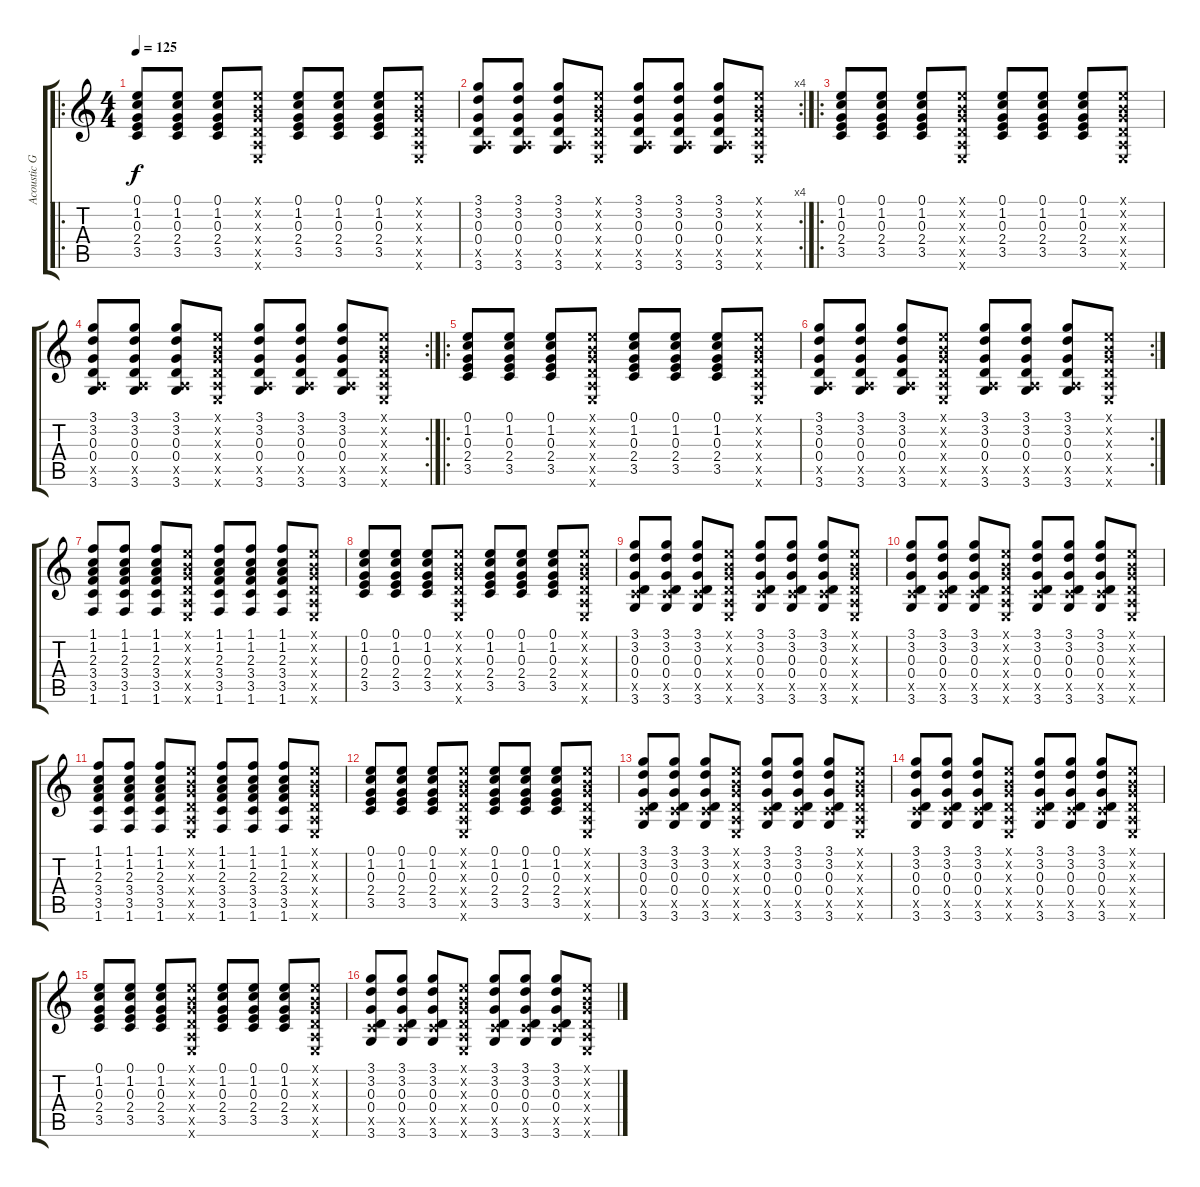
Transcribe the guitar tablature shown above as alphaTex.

\track ("Acoustic Guitar" "Acoustic G") {instrument acousticguitarsteel}
\staff {score tabs}
\tuning (E4 B3 G3 D3 A2 E2) {hide}
\ro
\ts (4 4)
\tempo 125
\clef g2
\ks c
(0.1 1.2 0.3 2.4 3.5).8{dy f} (0.1 1.2 0.3 2.4 3.5).8 (0.1 1.2 0.3 2.4 3.5).8 (0.1{x} 0.2{x} 0.3{x} 0.4{x} 0.5{x} 0.6{x}).8 (0.1 1.2 0.3 2.4 3.5).8 (0.1 1.2 0.3 2.4 3.5).8 (0.1 1.2 0.3 2.4 3.5).8 (0.1{x} 0.2{x} 0.3{x} 0.4{x} 0.5{x} 0.6{x}).8 |
\rc 4
(3.1 3.2 0.3 0.4 0.5{x} 3.6).8 (3.1 3.2 0.3 0.4 0.5{x} 3.6).8 (3.1 3.2 0.3 0.4 0.5{x} 3.6).8 (0.1{x} 0.2{x} 0.3{x} 0.4{x} 0.5{x} 0.6{x}).8 (3.1 3.2 0.3 0.4 0.5{x} 3.6).8 (3.1 3.2 0.3 0.4 0.5{x} 3.6).8 (3.1 3.2 0.3 0.4 0.5{x} 3.6).8 (0.1{x} 0.2{x} 0.3{x} 0.4{x} 0.5{x} 0.6{x}).8 |
\ro
(0.1 1.2 0.3 2.4 3.5).8 (0.1 1.2 0.3 2.4 3.5).8 (0.1 1.2 0.3 2.4 3.5).8 (0.1{x} 0.2{x} 0.3{x} 0.4{x} 0.5{x} 0.6{x}).8 (0.1 1.2 0.3 2.4 3.5).8 (0.1 1.2 0.3 2.4 3.5).8 (0.1 1.2 0.3 2.4 3.5).8 (0.1{x} 0.2{x} 0.3{x} 0.4{x} 0.5{x} 0.6{x}).8 |
\rc 2
(3.1 3.2 0.3 0.4 0.5{x} 3.6).8 (3.1 3.2 0.3 0.4 0.5{x} 3.6).8 (3.1 3.2 0.3 0.4 0.5{x} 3.6).8 (0.1{x} 0.2{x} 0.3{x} 0.4{x} 0.5{x} 0.6{x}).8 (3.1 3.2 0.3 0.4 0.5{x} 3.6).8 (3.1 3.2 0.3 0.4 0.5{x} 3.6).8 (3.1 3.2 0.3 0.4 0.5{x} 3.6).8 (0.1{x} 0.2{x} 0.3{x} 0.4{x} 0.5{x} 0.6{x}).8 |
\ro
(0.1 1.2 0.3 2.4 3.5).8 (0.1 1.2 0.3 2.4 3.5).8 (0.1 1.2 0.3 2.4 3.5).8 (0.1{x} 0.2{x} 0.3{x} 0.4{x} 0.5{x} 0.6{x}).8 (0.1 1.2 0.3 2.4 3.5).8 (0.1 1.2 0.3 2.4 3.5).8 (0.1 1.2 0.3 2.4 3.5).8 (0.1{x} 0.2{x} 0.3{x} 0.4{x} 0.5{x} 0.6{x}).8 |
\rc 2
(3.1 3.2 0.3 0.4 0.5{x} 3.6).8 (3.1 3.2 0.3 0.4 0.5{x} 3.6).8 (3.1 3.2 0.3 0.4 0.5{x} 3.6).8 (0.1{x} 0.2{x} 0.3{x} 0.4{x} 0.5{x} 0.6{x}).8 (3.1 3.2 0.3 0.4 0.5{x} 3.6).8 (3.1 3.2 0.3 0.4 0.5{x} 3.6).8 (3.1 3.2 0.3 0.4 0.5{x} 3.6).8 (0.1{x} 0.2{x} 0.3{x} 0.4{x} 0.5{x} 0.6{x}).8 |
(1.1 1.2 2.3 3.4 3.5 1.6).8 (1.1 1.2 2.3 3.4 3.5 1.6).8 (1.1 1.2 2.3 3.4 3.5 1.6).8 (0.1{x} 0.2{x} 0.3{x} 0.4{x} 0.5{x} 0.6{x}).8 (1.1 1.2 2.3 3.4 3.5 1.6).8 (1.1 1.2 2.3 3.4 3.5 1.6).8 (1.1 1.2 2.3 3.4 3.5 1.6).8 (0.1{x} 0.2{x} 0.3{x} 0.4{x} 0.5{x} 0.6{x}).8 |
(0.1 1.2 0.3 2.4 3.5).8 (0.1 1.2 0.3 2.4 3.5).8 (0.1 1.2 0.3 2.4 3.5).8 (0.1{x} 0.2{x} 0.3{x} 0.4{x} 0.5{x} 0.6{x}).8 (0.1 1.2 0.3 2.4 3.5).8 (0.1 1.2 0.3 2.4 3.5).8 (0.1 1.2 0.3 2.4 3.5).8 (0.1{x} 0.2{x} 0.3{x} 0.4{x} 0.5{x} 0.6{x}).8 |
(3.1 3.2 0.3 0.4 3.5{x} 3.6).8 (3.1 3.2 0.3 0.4 3.5{x} 3.6).8 (3.1 3.2 0.3 0.4 3.5{x} 3.6).8 (0.1{x} 0.2{x} 0.3{x} 0.4{x} 0.5{x} 0.6{x}).8 (3.1 3.2 0.3 0.4 3.5{x} 3.6).8 (3.1 3.2 0.3 0.4 3.5{x} 3.6).8 (3.1 3.2 0.3 0.4 3.5{x} 3.6).8 (0.1{x} 0.2{x} 0.3{x} 0.4{x} 0.5{x} 0.6{x}).8 |
(3.1 3.2 0.3 0.4 3.5{x} 3.6).8 (3.1 3.2 0.3 0.4 3.5{x} 3.6).8 (3.1 3.2 0.3 0.4 3.5{x} 3.6).8 (0.1{x} 0.2{x} 0.3{x} 0.4{x} 0.5{x} 0.6{x}).8 (3.1 3.2 0.3 0.4 3.5{x} 3.6).8 (3.1 3.2 0.3 0.4 3.5{x} 3.6).8 (3.1 3.2 0.3 0.4 3.5{x} 3.6).8 (0.1{x} 0.2{x} 0.3{x} 0.4{x} 0.5{x} 0.6{x}).8 |
(1.1 1.2 2.3 3.4 3.5 1.6).8 (1.1 1.2 2.3 3.4 3.5 1.6).8 (1.1 1.2 2.3 3.4 3.5 1.6).8 (0.1{x} 0.2{x} 0.3{x} 0.4{x} 0.5{x} 0.6{x}).8 (1.1 1.2 2.3 3.4 3.5 1.6).8 (1.1 1.2 2.3 3.4 3.5 1.6).8 (1.1 1.2 2.3 3.4 3.5 1.6).8 (0.1{x} 0.2{x} 0.3{x} 0.4{x} 0.5{x} 0.6{x}).8 |
(0.1 1.2 0.3 2.4 3.5).8 (0.1 1.2 0.3 2.4 3.5).8 (0.1 1.2 0.3 2.4 3.5).8 (0.1{x} 0.2{x} 0.3{x} 0.4{x} 0.5{x} 0.6{x}).8 (0.1 1.2 0.3 2.4 3.5).8 (0.1 1.2 0.3 2.4 3.5).8 (0.1 1.2 0.3 2.4 3.5).8 (0.1{x} 0.2{x} 0.3{x} 0.4{x} 0.5{x} 0.6{x}).8 |
(3.1 3.2 0.3 0.4 3.5{x} 3.6).8 (3.1 3.2 0.3 0.4 3.5{x} 3.6).8 (3.1 3.2 0.3 0.4 3.5{x} 3.6).8 (0.1{x} 0.2{x} 0.3{x} 0.4{x} 0.5{x} 0.6{x}).8 (3.1 3.2 0.3 0.4 3.5{x} 3.6).8 (3.1 3.2 0.3 0.4 3.5{x} 3.6).8 (3.1 3.2 0.3 0.4 3.5{x} 3.6).8 (0.1{x} 0.2{x} 0.3{x} 0.4{x} 0.5{x} 0.6{x}).8 |
(3.1 3.2 0.3 0.4 3.5{x} 3.6).8 (3.1 3.2 0.3 0.4 3.5{x} 3.6).8 (3.1 3.2 0.3 0.4 3.5{x} 3.6).8 (0.1{x} 0.2{x} 0.3{x} 0.4{x} 0.5{x} 0.6{x}).8 (3.1 3.2 0.3 0.4 3.5{x} 3.6).8 (3.1 3.2 0.3 0.4 3.5{x} 3.6).8 (3.1 3.2 0.3 0.4 3.5{x} 3.6).8 (0.1{x} 0.2{x} 0.3{x} 0.4{x} 0.5{x} 0.6{x}).8 |
(0.1 1.2 0.3 2.4 3.5).8 (0.1 1.2 0.3 2.4 3.5).8 (0.1 1.2 0.3 2.4 3.5).8 (0.1{x} 0.2{x} 0.3{x} 0.4{x} 0.5{x} 0.6{x}).8 (0.1 1.2 0.3 2.4 3.5).8 (0.1 1.2 0.3 2.4 3.5).8 (0.1 1.2 0.3 2.4 3.5).8 (0.1{x} 0.2{x} 0.3{x} 0.4{x} 0.5{x} 0.6{x}).8 |
(3.1 3.2 0.3 0.4 3.5{x} 3.6).8 (3.1 3.2 0.3 0.4 3.5{x} 3.6).8 (3.1 3.2 0.3 0.4 3.5{x} 3.6).8 (0.1{x} 0.2{x} 0.3{x} 0.4{x} 0.5{x} 0.6{x}).8 (3.1 3.2 0.3 0.4 3.5{x} 3.6).8 (3.1 3.2 0.3 0.4 3.5{x} 3.6).8 (3.1 3.2 0.3 0.4 3.5{x} 3.6).8 (0.1{x} 0.2{x} 0.3{x} 0.4{x} 0.5{x} 0.6{x}).8
